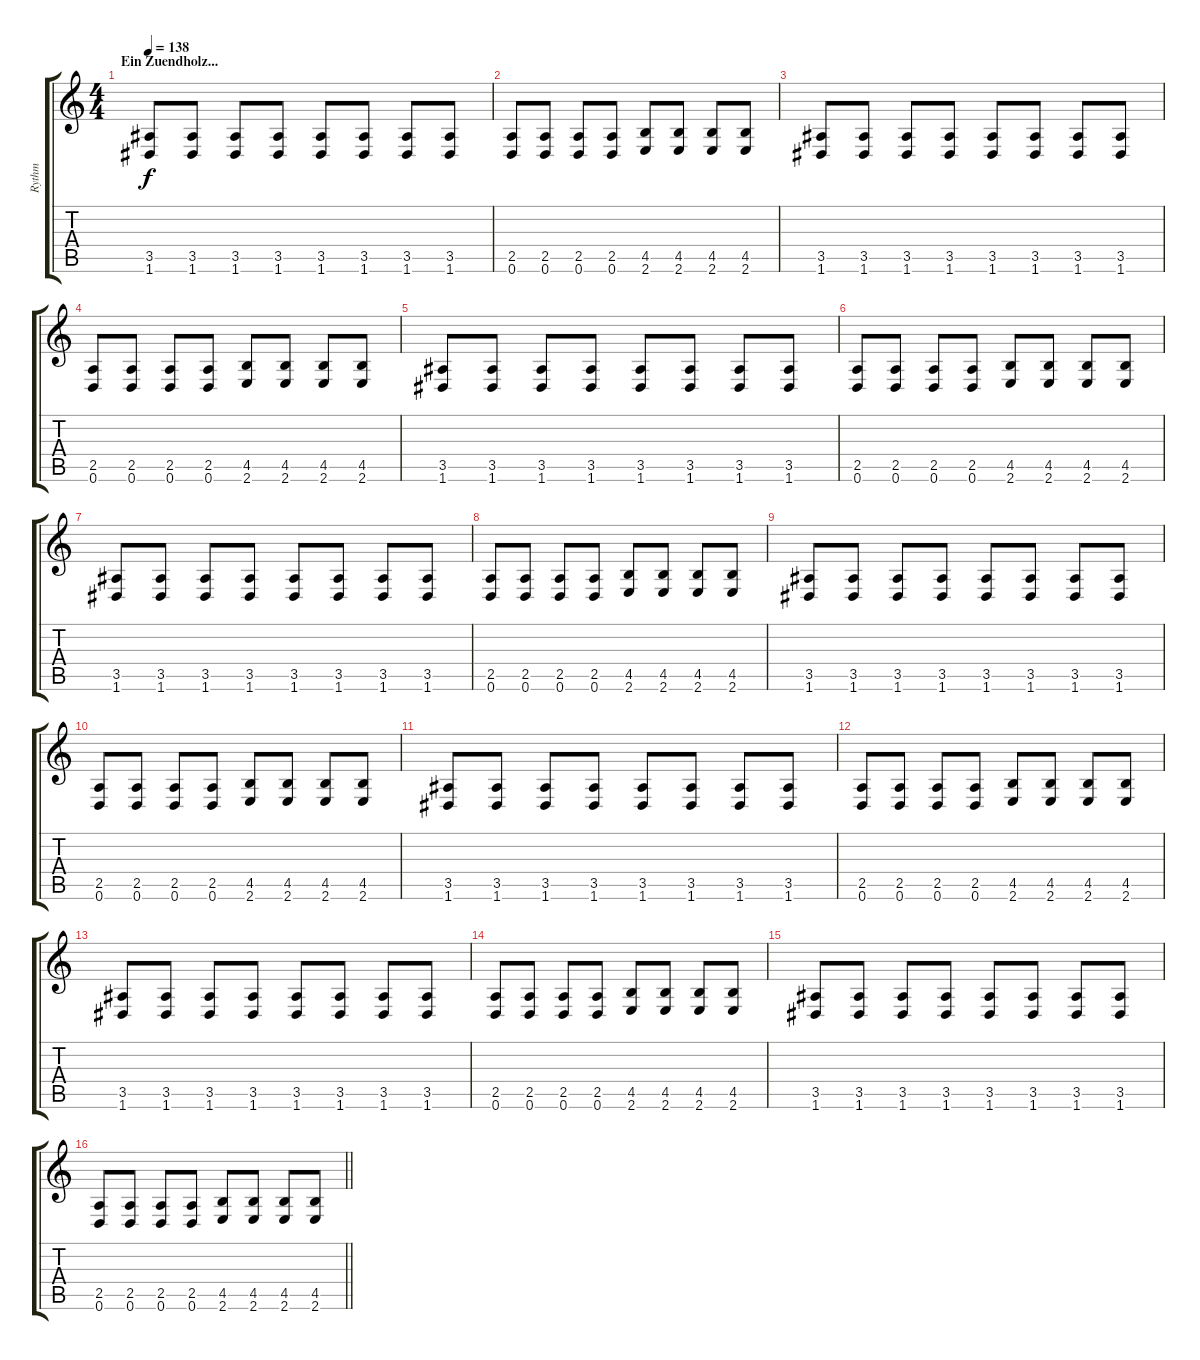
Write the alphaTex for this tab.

\track ("Rythm" "Rythm") {instrument distortionguitar}
\staff {score tabs}
\tuning (D4 A3 F3 C3 G2 D2) {hide}
\ts (4 4)
\section ("" "Ein Zuendholz...")
\tempo 138
\clef g2
\ks c
(3.5 1.6).8{dy f} (3.5 1.6).8 (3.5 1.6).8 (3.5 1.6).8 (3.5 1.6).8 (3.5 1.6).8 (3.5 1.6).8 (3.5 1.6).8 |
(2.5 0.6).8 (2.5 0.6).8 (2.5 0.6).8 (2.5 0.6).8 (4.5 2.6).8 (4.5 2.6).8 (4.5 2.6).8 (4.5 2.6).8 |
(3.5 1.6).8 (3.5 1.6).8 (3.5 1.6).8 (3.5 1.6).8 (3.5 1.6).8 (3.5 1.6).8 (3.5 1.6).8 (3.5 1.6).8 |
(2.5 0.6).8 (2.5 0.6).8 (2.5 0.6).8 (2.5 0.6).8 (4.5 2.6).8 (4.5 2.6).8 (4.5 2.6).8 (4.5 2.6).8 |
(3.5 1.6).8 (3.5 1.6).8 (3.5 1.6).8 (3.5 1.6).8 (3.5 1.6).8 (3.5 1.6).8 (3.5 1.6).8 (3.5 1.6).8 |
(2.5 0.6).8 (2.5 0.6).8 (2.5 0.6).8 (2.5 0.6).8 (4.5 2.6).8 (4.5 2.6).8 (4.5 2.6).8 (4.5 2.6).8 |
(3.5 1.6).8 (3.5 1.6).8 (3.5 1.6).8 (3.5 1.6).8 (3.5 1.6).8 (3.5 1.6).8 (3.5 1.6).8 (3.5 1.6).8 |
(2.5 0.6).8 (2.5 0.6).8 (2.5 0.6).8 (2.5 0.6).8 (4.5 2.6).8 (4.5 2.6).8 (4.5 2.6).8 (4.5 2.6).8 |
(3.5 1.6).8 (3.5 1.6).8 (3.5 1.6).8 (3.5 1.6).8 (3.5 1.6).8 (3.5 1.6).8 (3.5 1.6).8 (3.5 1.6).8 |
(2.5 0.6).8 (2.5 0.6).8 (2.5 0.6).8 (2.5 0.6).8 (4.5 2.6).8 (4.5 2.6).8 (4.5 2.6).8 (4.5 2.6).8 |
(3.5 1.6).8 (3.5 1.6).8 (3.5 1.6).8 (3.5 1.6).8 (3.5 1.6).8 (3.5 1.6).8 (3.5 1.6).8 (3.5 1.6).8 |
(2.5 0.6).8 (2.5 0.6).8 (2.5 0.6).8 (2.5 0.6).8 (4.5 2.6).8 (4.5 2.6).8 (4.5 2.6).8 (4.5 2.6).8 |
(3.5 1.6).8 (3.5 1.6).8 (3.5 1.6).8 (3.5 1.6).8 (3.5 1.6).8 (3.5 1.6).8 (3.5 1.6).8 (3.5 1.6).8 |
(2.5 0.6).8 (2.5 0.6).8 (2.5 0.6).8 (2.5 0.6).8 (4.5 2.6).8 (4.5 2.6).8 (4.5 2.6).8 (4.5 2.6).8 |
(3.5 1.6).8 (3.5 1.6).8 (3.5 1.6).8 (3.5 1.6).8 (3.5 1.6).8 (3.5 1.6).8 (3.5 1.6).8 (3.5 1.6).8 |
\barLineRight lightlight
(2.5 0.6).8 (2.5 0.6).8 (2.5 0.6).8 (2.5 0.6).8 (4.5 2.6).8 (4.5 2.6).8 (4.5 2.6).8 (4.5 2.6).8
